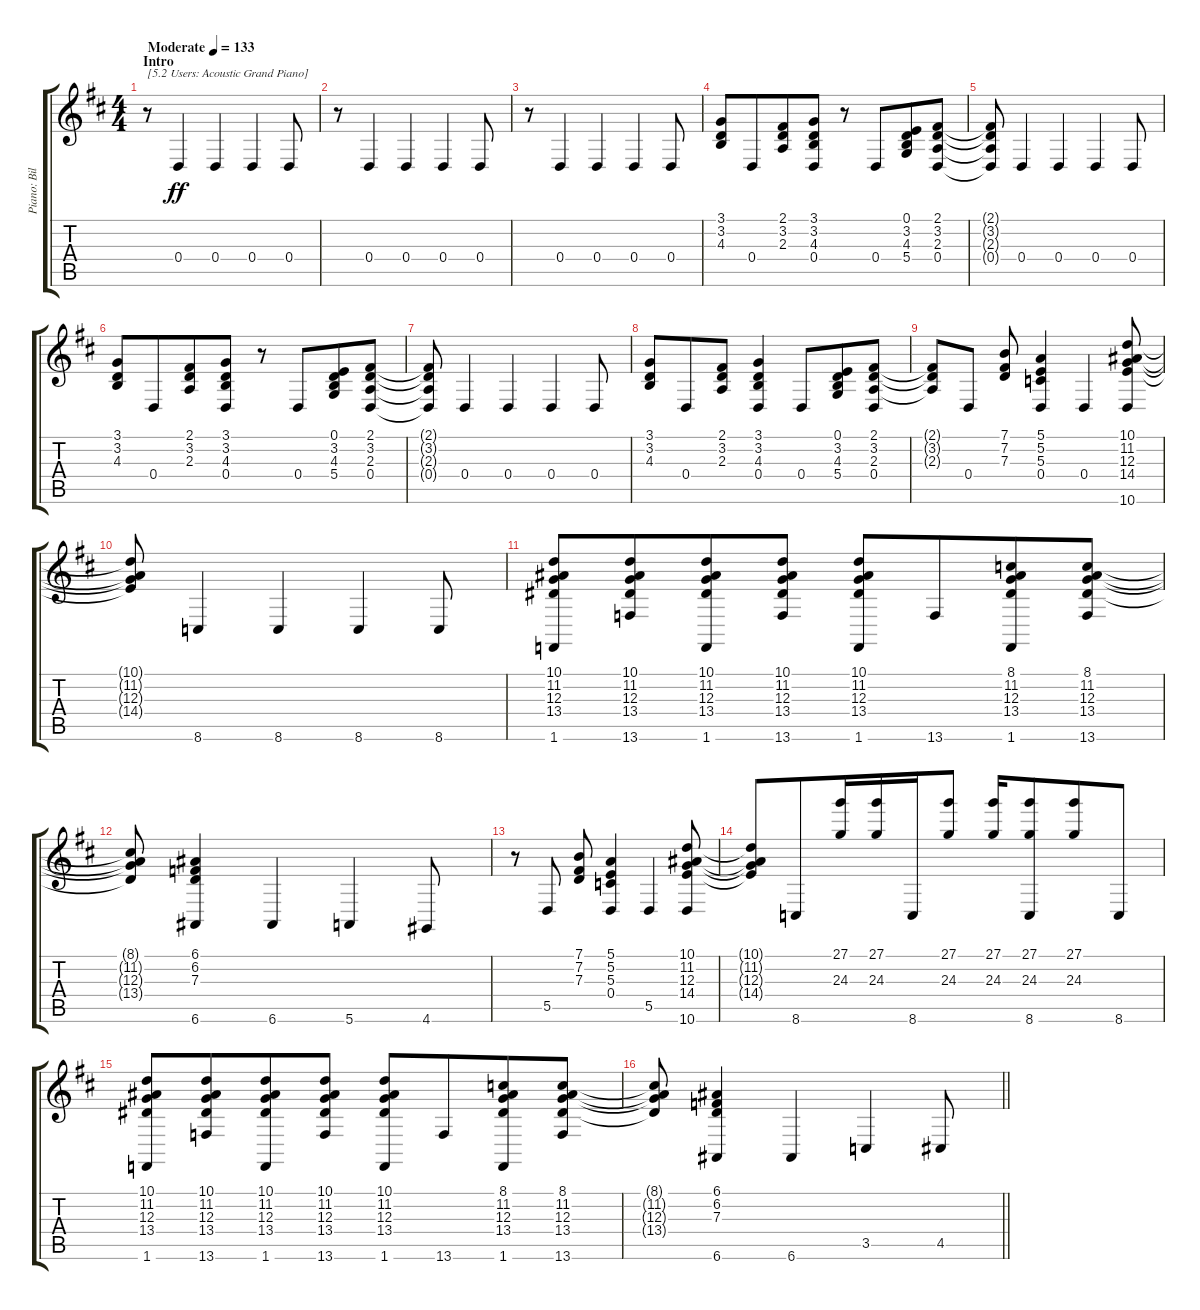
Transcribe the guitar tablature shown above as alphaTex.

\track ("Piano: Billy" "Piano: Bil") {instrument acousticgrandpiano}
\staff {score tabs}
\tuning (E4 B3 G3 D3 A2 E2) {hide}
\ts (4 4)
\section ("" "Intro")
\tempo (133 "Moderate")
\clef g2
\ks d
r.8{txt "[5.2 Users: Acoustic Grand Piano]" dy ff instrument acousticgrandpiano} 0.4.4 0.4.4 0.4.4 0.4.8 |
r.8 0.4.4 0.4.4 0.4.4 0.4.8 |
r.8 0.4.4 0.4.4 0.4.4 0.4.8 |
(3.1 3.2 4.3).8 0.4.8{beam merge} (2.1 3.2 2.3).8 (3.1 3.2 4.3 0.4).8 r.8 0.4.8{beam merge} (0.1 3.2 4.3 5.4).8 (2.1 3.2 2.3 0.4).8 |
(2.1{t} 3.2{t} 2.3{t} 0.4{t}).8 0.4.4 0.4.4 0.4.4 0.4.8 |
(3.1 3.2 4.3).8 0.4.8{beam merge} (2.1 3.2 2.3).8 (3.1 3.2 4.3 0.4).8 r.8 0.4.8{beam merge} (0.1 3.2 4.3 5.4).8 (2.1 3.2 2.3 0.4).8 |
(2.1{t} 3.2{t} 2.3{t} 0.4{t}).8 0.4.4 0.4.4 0.4.4 0.4.8 |
(3.1 3.2 4.3).8 0.4.8{beam merge} (2.1 3.2 2.3).8 (3.1 3.2 4.3 0.4).4 0.4.8{beam merge} (0.1 3.2 4.3 5.4).8 (2.1 3.2 2.3 0.4).8 |
(2.1{t} 3.2{t} 2.3{t}).8 0.4.8 (7.1 7.2 7.3).8 (5.1 5.2 5.3 0.4).4 0.4.4 (10.1 11.2 12.3 14.4 10.6).8 |
(10.1{t} 11.2{t} 12.3{t} 14.4{t}).8 8.6.4 8.6.4 8.6.4 8.6.8 |
(10.1 11.2 12.3 13.4 1.6).8 (10.1 11.2 12.3 13.4 13.6).8{beam merge} (10.1 11.2 12.3 13.4 1.6).8 (10.1 11.2 12.3 13.4 13.6).8 (10.1 11.2 12.3 13.4 1.6).8 13.6.8{beam merge} (8.1 11.2 12.3 13.4 1.6).8 (8.1 11.2 12.3 13.4 13.6).8 |
(8.1{t} 11.2{t} 12.3{t} 13.4{t}).8 (6.1 6.2 7.3 6.6).4 6.6.4 5.6.4 4.6.8 |
r.8 5.5.8 (7.1 7.2 7.3).8 (5.1 5.2 5.3 0.4).4 5.5.4 (10.1 11.2 12.3 14.4 10.6).8 |
(10.1{t} 11.2{t} 12.3{t} 14.4{t}).8 8.6.8{beam merge} (27.1 24.3).16 (27.1 24.3).16 8.6.16 (27.1 24.3).8 (27.1 24.3).16 (27.1 24.3 8.6).8{beam merge} (27.1 24.3).8 8.6.8 |
(10.1 11.2 12.3 13.4 1.6).8 (10.1 11.2 12.3 13.4 13.6).8{beam merge} (10.1 11.2 12.3 13.4 1.6).8 (10.1 11.2 12.3 13.4 13.6).8 (10.1 11.2 12.3 13.4 1.6).8 13.6.8{beam merge} (8.1 11.2 12.3 13.4 1.6).8 (8.1 11.2 12.3 13.4 13.6).8 |
\barLineRight lightlight
(8.1{t} 11.2{t} 12.3{t} 13.4{t}).8 (6.1 6.2 7.3 6.6).4 6.6.4 3.5.4 4.5.8
